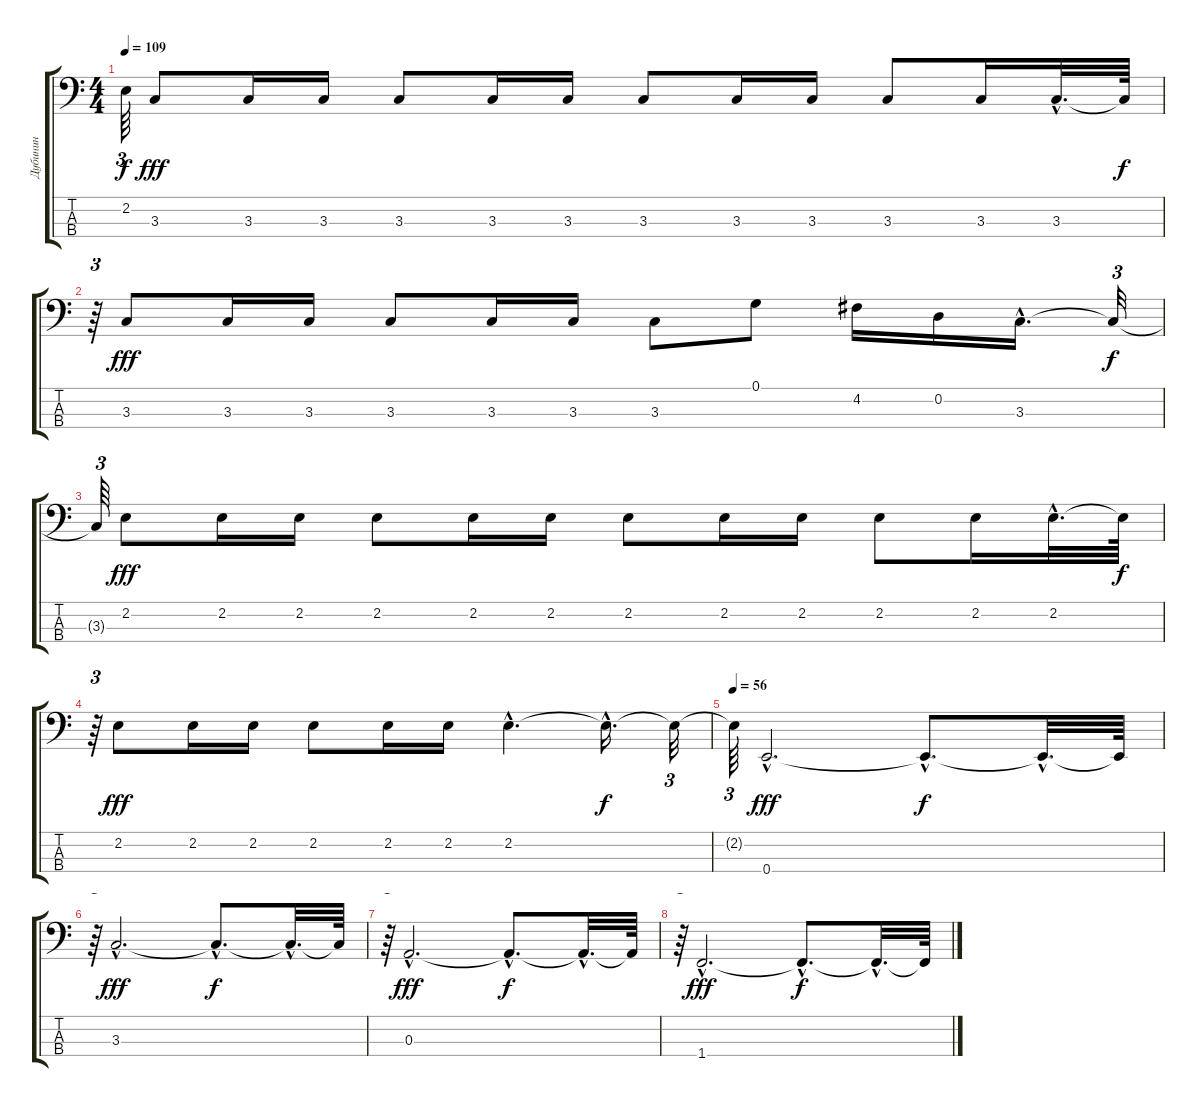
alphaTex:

\track ("Дубинин" "Дубинин") {instrument electricbassfinger}
\staff {score tabs}
\tuning (G2 D2 A1 E1) {hide}
\ts (4 4)
\tempo 109
\clef f4
\ks c
2.2{t}.64{tu (3 2) dy f} 3.3.8{dy fff} 3.3.16 3.3.16 3.3.8 3.3.16 3.3.16 3.3.8 3.3.16 3.3.16 3.3.8 3.3.16 3.3{hac}.32{d} 3.3{t}.64{dy f} |
r.64{tu (3 2)} 3.3.8{dy fff} 3.3.16 3.3.16 3.3.8 3.3.16 3.3.16 3.3.8 0.1.8 4.2.16 0.2.16 3.3{hac}.16{d} 3.3{t}.32{tu (3 2) dy f} |
3.3{t}.64{tu (3 2)} 2.2.8{dy fff} 2.2.16 2.2.16 2.2.8 2.2.16 2.2.16 2.2.8 2.2.16 2.2.16 2.2.8 2.2.16 2.2{hac}.32{d} 2.2{t}.64{dy f} |
r.64{tu (3 2)} 2.2.8{dy fff} 2.2.16 2.2.16 2.2.8 2.2.16 2.2.16 2.2{hac}.4{d} 2.2{hac t}.16{d dy f} 2.2{t}.32{tu (3 2)} |
\tempo 56
2.2{t}.64{tu (3 2)} 0.4{hac}.2{d dy fff} 0.4{hac t}.8{d dy f} 0.4{hac t}.32{d} 0.4{t}.64 |
r.64{tu (3 2)} 3.3{hac}.2{d dy fff} 3.3{hac t}.8{d dy f} 3.3{hac t}.32{d} 3.3{t}.64 |
r.64{tu (3 2)} 0.3{hac}.2{d dy fff} 0.3{hac t}.8{d dy f} 0.3{hac t}.32{d} 0.3{t}.64 |
r.64{tu (3 2)} 1.4{hac}.2{d dy fff} 1.4{hac t}.8{d dy f} 1.4{hac t}.32{d} 1.4{t}.64
